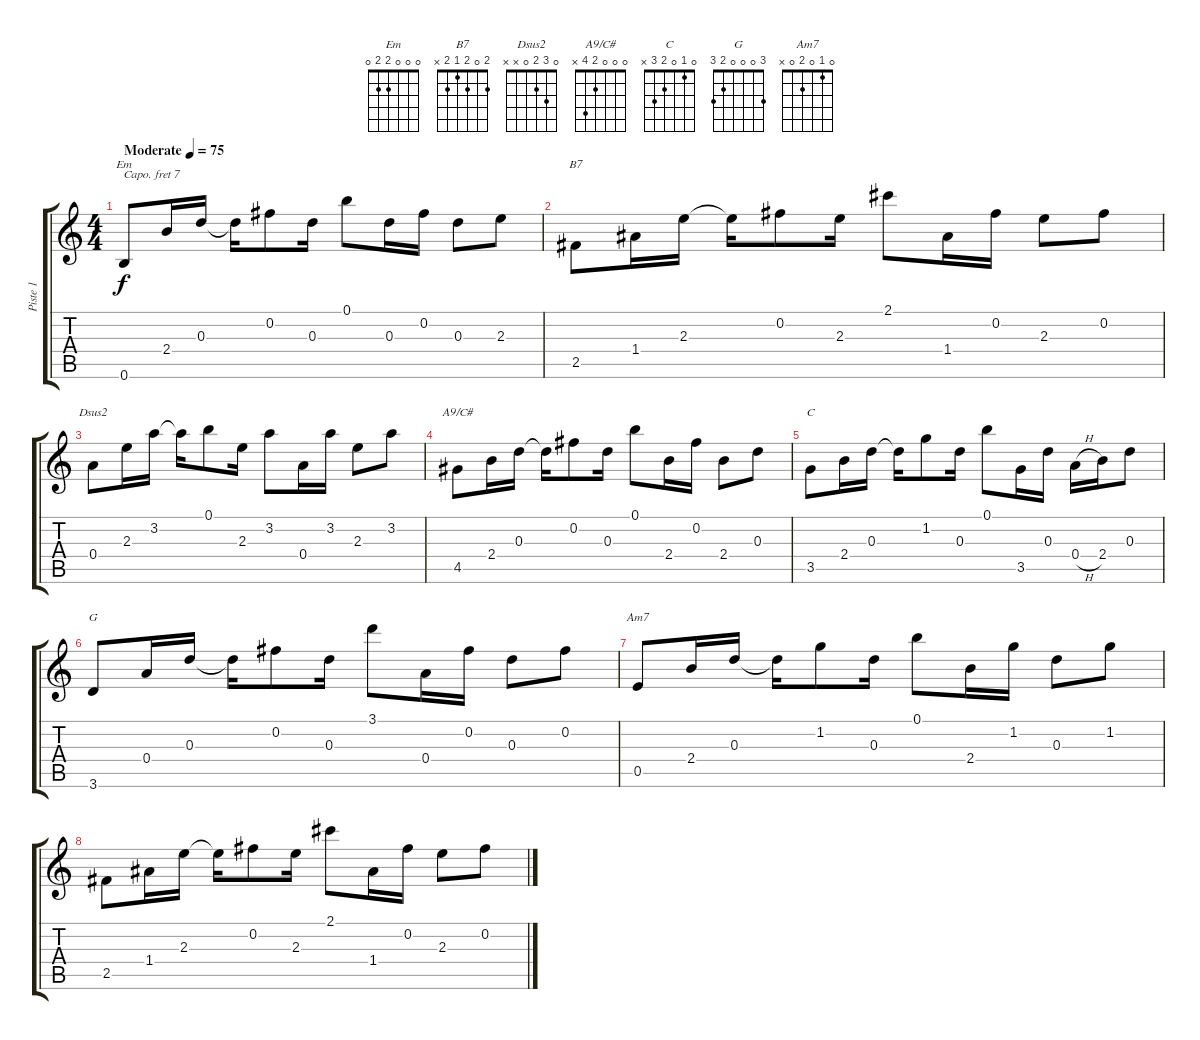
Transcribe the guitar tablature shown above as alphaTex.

\track ("Piste 1" "Piste 1") {instrument acousticguitarsteel}
\staff {score tabs}
\capo 7
\tuning (E4 B3 G3 D3 A2 E2) {hide}
\chord ("Em" 0 0 0 2 2 0)
\chord ("B7" 2 0 2 1 2 x)
\chord ("Dsus2" 0 3 2 0 x x)
\chord ("A9/C#" 0 0 0 2 4 x)
\chord ("C" 0 1 0 2 3 x)
\chord ("G" 3 0 0 0 2 3)
\chord ("Am7" 0 1 0 2 0 x)
\ts (4 4)
\tempo (75 "Moderate")
\clef g2
\ks c
0.6.8{ch "Em" dy f instrument acousticguitarsteel} 2.4.16 0.3.16 0.3{t}.16 0.2.8 0.3.16 0.1.8 0.3.16 0.2.16 0.3.8 2.3.8 |
2.5.8{ch "B7"} 1.4.16 2.3.16 2.3{t}.16 0.2.8 2.3.16 2.1.8 1.4.16 0.2.16 2.3.8 0.2.8 |
0.4.8{ch "Dsus2"} 2.3.16 3.2.16 3.2{t}.16 0.1.8 2.3.16 3.2.8 0.4.16 3.2.16 2.3.8 3.2.8 |
4.5.8{ch "A9/C#"} 2.4.16 0.3.16 0.3{t}.16 0.2.8 0.3.16 0.1.8 2.4.16 0.2.16 2.4.8 0.3.8 |
3.5.8{ch "C"} 2.4.16 0.3.16 0.3{t}.16 1.2.8 0.3.16 0.1.8 3.5.16 0.3.16 0.4{h}.16 2.4.16 0.3.8 |
3.6.8{ch "G"} 0.4.16 0.3.16 0.3{t}.16 0.2.8 0.3.16 3.1.8 0.4.16 0.2.16 0.3.8 0.2.8 |
0.5.8{ch "Am7"} 2.4.16 0.3.16 0.3{t}.16 1.2.8 0.3.16 0.1.8 2.4.16 1.2.16 0.3.8 1.2.8 |
2.5.8 1.4.16 2.3.16 2.3{t}.16 0.2.8 2.3.16 2.1.8 1.4.16 0.2.16 2.3.8 0.2.8
